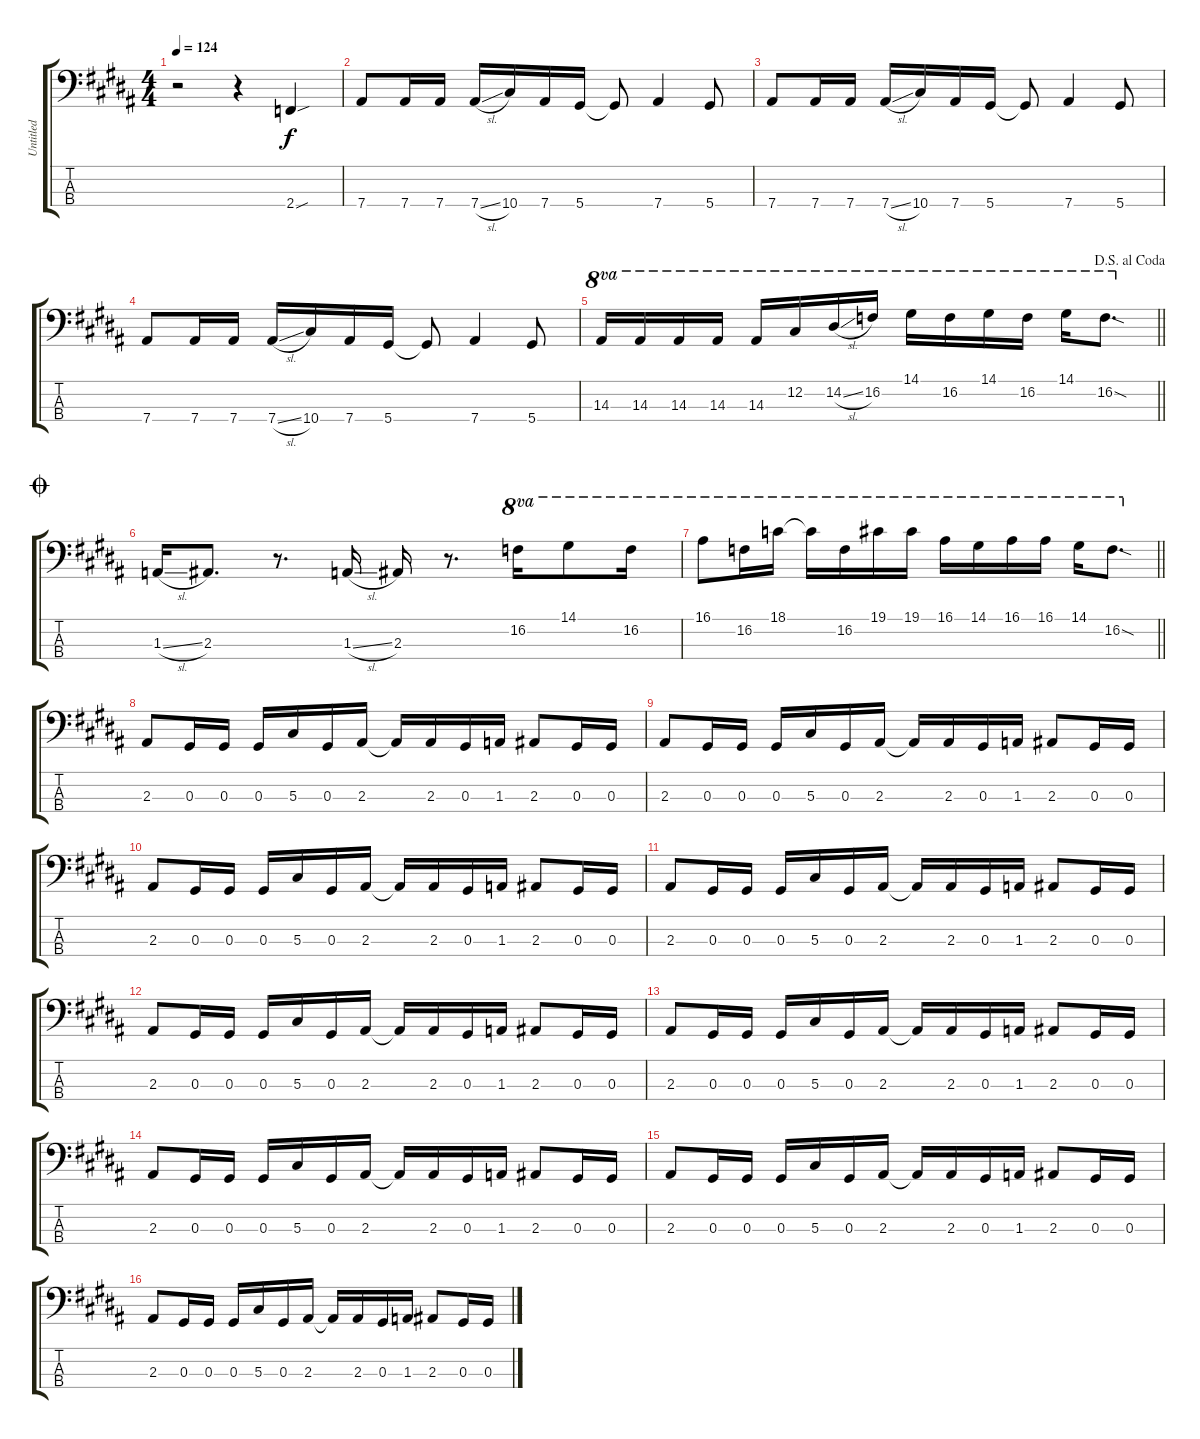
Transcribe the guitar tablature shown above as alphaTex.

\track ("Untitled" "Untitled") {instrument electricbassfinger}
\staff {score tabs}
\tuning (Gb2 Db2 Ab1 Eb1) {hide}
\ts (4 4)
\tempo 124
\clef f4
\ks b
r.2{dy f} r.4 2.4{sou}.4 |
\ks g#minor
7.4.8 7.4.16 7.4.16 7.4{sl}.16 10.4.16 7.4.16 5.4.16 5.4{t}.8 7.4.4 5.4.8 |
7.4.8 7.4.16 7.4.16 7.4{sl}.16 10.4.16 7.4.16 5.4.16 5.4{t}.8 7.4.4 5.4.8 |
7.4.8 7.4.16 7.4.16 7.4{sl}.16 10.4.16 7.4.16 5.4.16 5.4{t}.8 7.4.4 5.4.8 |
\jump dalsegnoalcoda
\barLineRight lightlight
\ks b
14.3.16{ot 8va} 14.3.16{ot 8va} 14.3.16{ot 8va} 14.3.16{ot 8va} 14.3.16{ot 8va} 12.2.16{ot 8va} 14.2{sl}.16{ot 8va} 16.2.16{ot 8va} 14.1.16{ot 8va} 16.2.16{ot 8va} 14.1.16{ot 8va} 16.2.16{ot 8va} 14.1.16{ot 8va} 16.2{sod}.8{d ot 8va} |
\jump coda
\ks g#minor
1.3{sl}.16 2.3.8{d} r.8{d} 1.3{sl}.16 2.3.16 r.8{d} 16.2.16{ot 8va} 14.1.8{ot 8va} 16.2.16{ot 8va} |
\barLineRight lightlight
16.1.8{ot 8va} 16.2.16{ot 8va} 18.1.16{ot 8va} 18.1{t}.16{ot 8va} 16.2.16{ot 8va} 19.1.16{ot 8va} 19.1.16{ot 8va} 16.1.16{ot 8va} 14.1.16{ot 8va} 16.1.16{ot 8va} 16.1.16{ot 8va} 14.1.16{ot 8va} 16.2{sod}.8{d ot 8va} |
\section ("" " ")
2.3.8 0.3.16 0.3.16 0.3.16 5.3.16 0.3.16 2.3.16 2.3{t}.16 2.3.16 0.3.16 1.3.16 2.3.8 0.3.16 0.3.16 |
2.3.8 0.3.16 0.3.16 0.3.16 5.3.16 0.3.16 2.3.16 2.3{t}.16 2.3.16 0.3.16 1.3.16 2.3.8 0.3.16 0.3.16 |
2.3.8 0.3.16 0.3.16 0.3.16 5.3.16 0.3.16 2.3.16 2.3{t}.16 2.3.16 0.3.16 1.3.16 2.3.8 0.3.16 0.3.16 |
2.3.8 0.3.16 0.3.16 0.3.16 5.3.16 0.3.16 2.3.16 2.3{t}.16 2.3.16 0.3.16 1.3.16 2.3.8 0.3.16 0.3.16 |
2.3.8 0.3.16 0.3.16 0.3.16 5.3.16 0.3.16 2.3.16 2.3{t}.16 2.3.16 0.3.16 1.3.16 2.3.8 0.3.16 0.3.16 |
2.3.8 0.3.16 0.3.16 0.3.16 5.3.16 0.3.16 2.3.16 2.3{t}.16 2.3.16 0.3.16 1.3.16 2.3.8 0.3.16 0.3.16 |
2.3.8 0.3.16 0.3.16 0.3.16 5.3.16 0.3.16 2.3.16 2.3{t}.16 2.3.16 0.3.16 1.3.16 2.3.8 0.3.16 0.3.16 |
2.3.8 0.3.16 0.3.16 0.3.16 5.3.16 0.3.16 2.3.16 2.3{t}.16 2.3.16 0.3.16 1.3.16 2.3.8 0.3.16 0.3.16 |
2.3.8 0.3.16 0.3.16 0.3.16 5.3.16 0.3.16 2.3.16 2.3{t}.16 2.3.16 0.3.16 1.3.16 2.3.8 0.3.16 0.3.16
